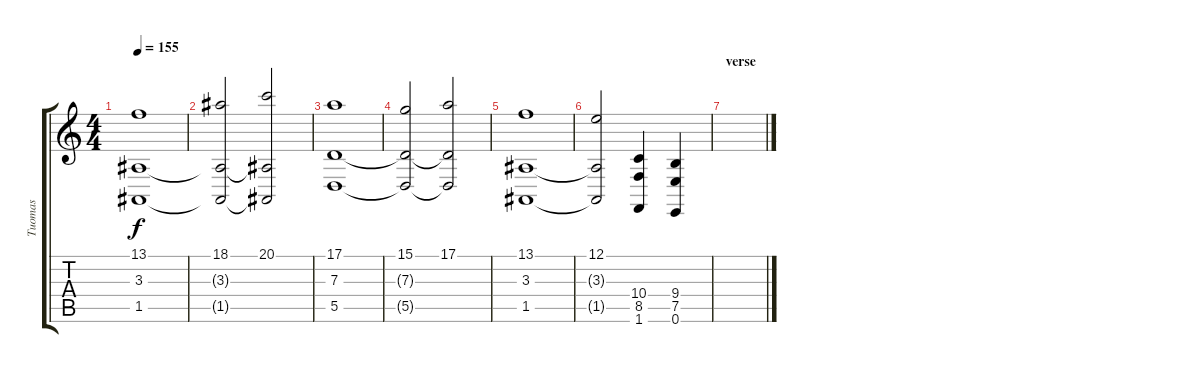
\track ("Tuomas" "Tuomas") {instrument stringensemble1}
\staff {score tabs}
\tuning (E4 B3 G3 D3 A2 E2) {hide}
\ts (4 4)
\tempo 155
\clef g2
\ks c
(13.1 3.3 1.5).1{dy f} |
(18.1 3.3{t} 1.5{t}).2 (20.1 3.3{t} 1.5{t}).2 |
(17.1 7.3 5.5).1 |
(15.1 7.3{t} 5.5{t}).2 (17.1 7.3{t} 5.5{t}).2 |
(13.1 3.3 1.5).1 |
(12.1 3.3{t} 1.5{t}).2 (10.4 8.5 1.6).4 (9.4 7.5 0.6).4 |
\section ("" "verse")
